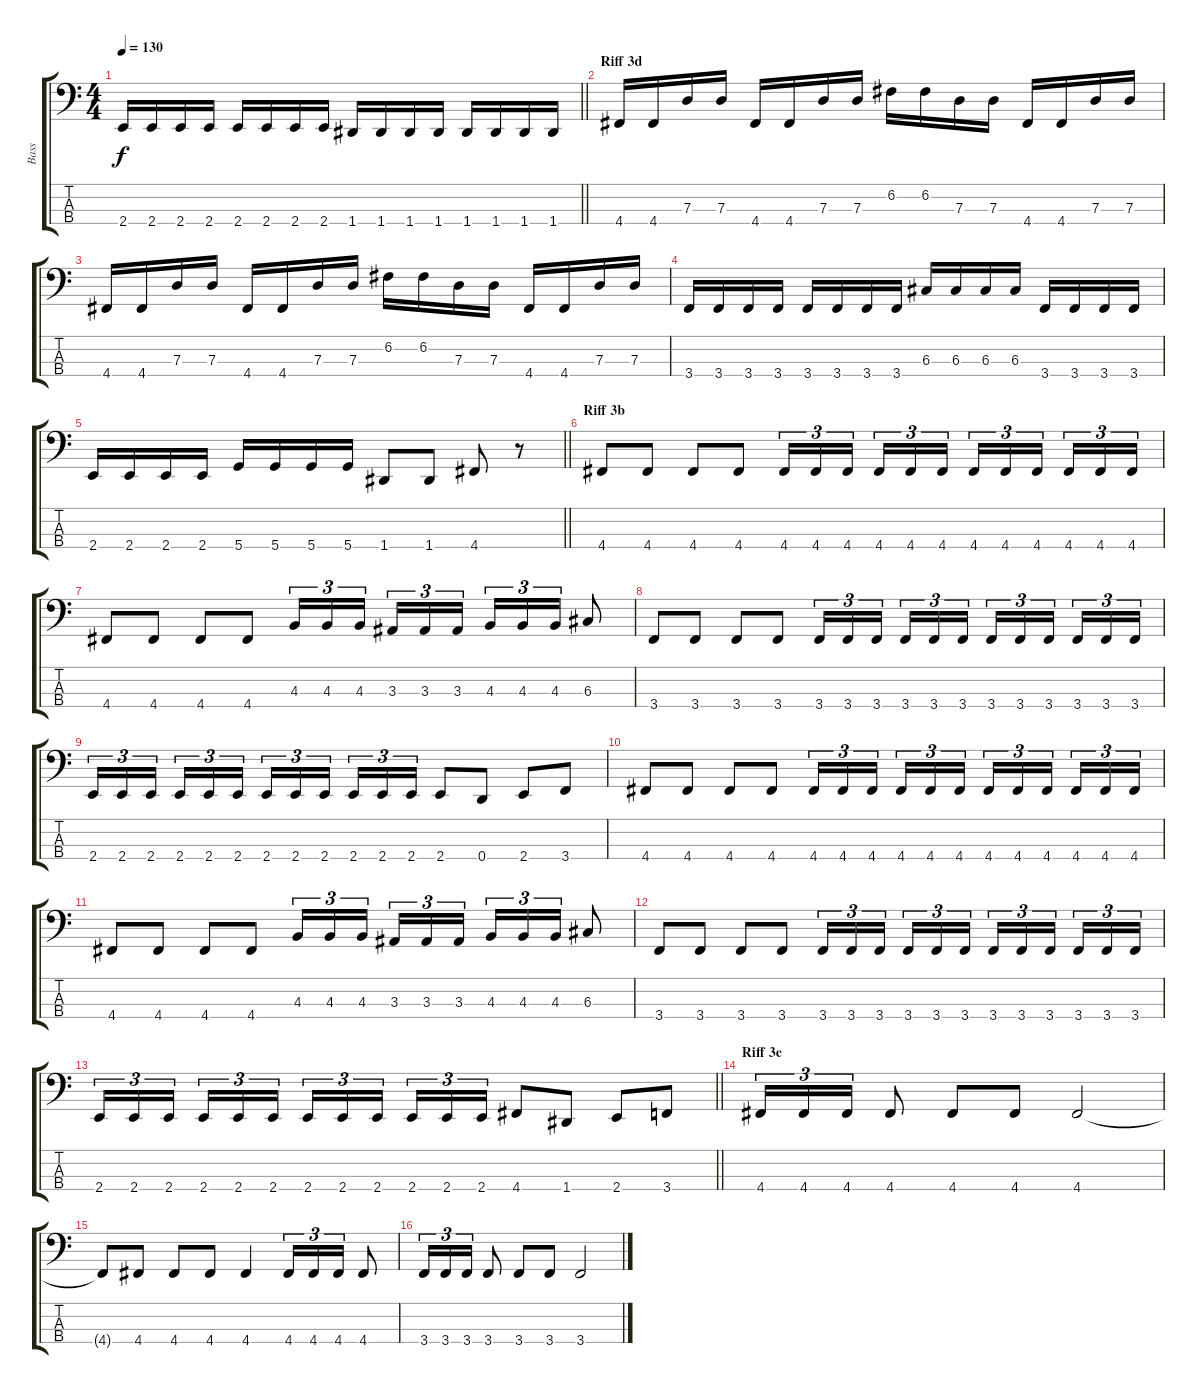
\track ("Bass" "Bass") {instrument electricbassfinger}
\staff {score tabs}
\tuning (F2 C2 G1 D1) {hide}
\ts (4 4)
\tempo 130
\clef f4
\barLineRight lightlight
\ks c
2.4.16{dy f} 2.4.16 2.4.16 2.4.16 2.4.16 2.4.16 2.4.16 2.4.16 1.4.16 1.4.16 1.4.16 1.4.16 1.4.16 1.4.16 1.4.16 1.4.16 |
\section ("" "Riff 3d")
4.4.16 4.4.16 7.3.16 7.3.16 4.4.16 4.4.16 7.3.16 7.3.16 6.2.16 6.2.16 7.3.16 7.3.16 4.4.16 4.4.16 7.3.16 7.3.16 |
4.4.16 4.4.16 7.3.16 7.3.16 4.4.16 4.4.16 7.3.16 7.3.16 6.2.16 6.2.16 7.3.16 7.3.16 4.4.16 4.4.16 7.3.16 7.3.16 |
3.4.16 3.4.16 3.4.16 3.4.16 3.4.16 3.4.16 3.4.16 3.4.16 6.3.16 6.3.16 6.3.16 6.3.16 3.4.16 3.4.16 3.4.16 3.4.16 |
\barLineRight lightlight
2.4.16 2.4.16 2.4.16 2.4.16 5.4.16 5.4.16 5.4.16 5.4.16 1.4.8 1.4.8 4.4.8 r.8 |
\section ("" "Riff 3b")
4.4.8 4.4.8 4.4.8 4.4.8 4.4.16{tu (3 2)} 4.4.16{tu (3 2)} 4.4.16{tu (3 2) beam splitsecondary} 4.4.16{tu (3 2)} 4.4.16{tu (3 2)} 4.4.16{tu (3 2)} 4.4.16{tu (3 2)} 4.4.16{tu (3 2)} 4.4.16{tu (3 2) beam splitsecondary} 4.4.16{tu (3 2)} 4.4.16{tu (3 2)} 4.4.16{tu (3 2)} |
4.4.8 4.4.8 4.4.8 4.4.8 4.3.16{tu (3 2)} 4.3.16{tu (3 2)} 4.3.16{tu (3 2) beam splitsecondary} 3.3.16{tu (3 2)} 3.3.16{tu (3 2)} 3.3.16{tu (3 2)} 4.3.16{tu (3 2)} 4.3.16{tu (3 2)} 4.3.16{tu (3 2)} 6.3.8 |
3.4.8 3.4.8 3.4.8 3.4.8 3.4.16{tu (3 2)} 3.4.16{tu (3 2)} 3.4.16{tu (3 2) beam splitsecondary} 3.4.16{tu (3 2)} 3.4.16{tu (3 2)} 3.4.16{tu (3 2)} 3.4.16{tu (3 2)} 3.4.16{tu (3 2)} 3.4.16{tu (3 2) beam splitsecondary} 3.4.16{tu (3 2)} 3.4.16{tu (3 2)} 3.4.16{tu (3 2)} |
2.4.16{tu (3 2)} 2.4.16{tu (3 2)} 2.4.16{tu (3 2) beam splitsecondary} 2.4.16{tu (3 2)} 2.4.16{tu (3 2)} 2.4.16{tu (3 2)} 2.4.16{tu (3 2)} 2.4.16{tu (3 2)} 2.4.16{tu (3 2) beam splitsecondary} 2.4.16{tu (3 2)} 2.4.16{tu (3 2)} 2.4.16{tu (3 2)} 2.4.8 0.4.8 2.4.8 3.4.8 |
4.4.8 4.4.8 4.4.8 4.4.8 4.4.16{tu (3 2)} 4.4.16{tu (3 2)} 4.4.16{tu (3 2) beam splitsecondary} 4.4.16{tu (3 2)} 4.4.16{tu (3 2)} 4.4.16{tu (3 2)} 4.4.16{tu (3 2)} 4.4.16{tu (3 2)} 4.4.16{tu (3 2) beam splitsecondary} 4.4.16{tu (3 2)} 4.4.16{tu (3 2)} 4.4.16{tu (3 2)} |
4.4.8 4.4.8 4.4.8 4.4.8 4.3.16{tu (3 2)} 4.3.16{tu (3 2)} 4.3.16{tu (3 2) beam splitsecondary} 3.3.16{tu (3 2)} 3.3.16{tu (3 2)} 3.3.16{tu (3 2)} 4.3.16{tu (3 2)} 4.3.16{tu (3 2)} 4.3.16{tu (3 2)} 6.3.8 |
3.4.8 3.4.8 3.4.8 3.4.8 3.4.16{tu (3 2)} 3.4.16{tu (3 2)} 3.4.16{tu (3 2) beam splitsecondary} 3.4.16{tu (3 2)} 3.4.16{tu (3 2)} 3.4.16{tu (3 2)} 3.4.16{tu (3 2)} 3.4.16{tu (3 2)} 3.4.16{tu (3 2) beam splitsecondary} 3.4.16{tu (3 2)} 3.4.16{tu (3 2)} 3.4.16{tu (3 2)} |
\barLineRight lightlight
2.4.16{tu (3 2)} 2.4.16{tu (3 2)} 2.4.16{tu (3 2) beam splitsecondary} 2.4.16{tu (3 2)} 2.4.16{tu (3 2)} 2.4.16{tu (3 2)} 2.4.16{tu (3 2)} 2.4.16{tu (3 2)} 2.4.16{tu (3 2) beam splitsecondary} 2.4.16{tu (3 2)} 2.4.16{tu (3 2)} 2.4.16{tu (3 2)} 4.4.8 1.4.8 2.4.8 3.4.8 |
\section ("" "Riff 3e")
4.4.16{tu (3 2)} 4.4.16{tu (3 2)} 4.4.16{tu (3 2)} 4.4.8 4.4.8 4.4.8 4.4.2 |
4.4{t}.8 4.4.8 4.4.8 4.4.8 4.4.4 4.4.16{tu (3 2)} 4.4.16{tu (3 2)} 4.4.16{tu (3 2)} 4.4.8 |
3.4.16{tu (3 2)} 3.4.16{tu (3 2)} 3.4.16{tu (3 2)} 3.4.8 3.4.8 3.4.8 3.4.2
